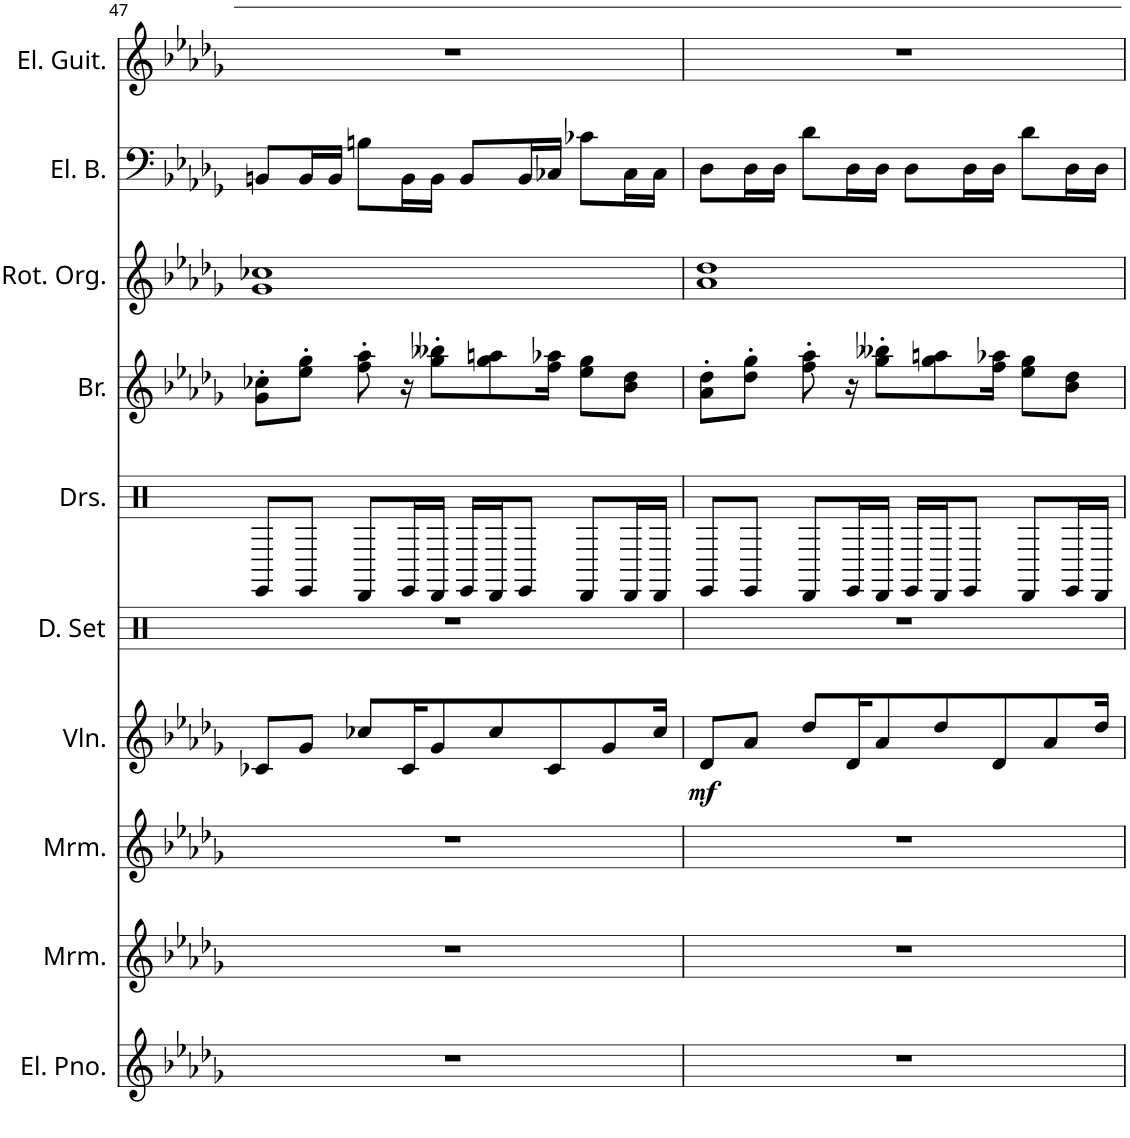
**kern	**kern	**kern	**kern	**dynam	**kern	**kern	**kern	**kern	**kern	**kern
*part10	*part9	*part8	*part7	*part7	*part6	*part5	*part4	*part3	*part2	*part1
*staff10	*staff9	*staff8	*staff7	*staff7	*staff6	*staff5	*staff4	*staff3	*staff2	*staff1
*I"エレクトリックピアノ	*I"マリンバ	*I"マリンバ	*I"ヴァイオリン	*	*I"ドラムセット	*I"ドラムセット	*I"金管楽器	*I"ロータリーオルガン	*I"エレキベース	*I"エレキギター
!!LO:PB:g=z
*clefG2	*clefG2	*clefG2	*clefG2	*	*clefX	*clefX	*clefG2	*clefG2	*clefF4	*clefG2
*k[b-e-a-d-g-]	*k[b-e-a-d-g-]	*k[b-e-a-d-g-]	*k[b-e-a-d-g-]	*	*k[]	*k[]	*k[b-e-a-d-g-]	*k[b-e-a-d-g-]	*k[b-e-a-d-g-]	*k[b-e-a-d-g-]
*M4/4	*M4/4	*M4/4	*M4/4	*	*M4/4	*M4/4	*M4/4	*M4/4	*M4/4	*M4/4
=47	=47	=47	=47	=47	=47	=47	=47	=47	=47	=47
1r	1r	1r	8c-X/L	.	1r	8EE/L	8g-\' 8cc-X\'L	1g- 1cc-X	8BBn/L	1r
.	.	.	8g-/J	.	.	8EE/J	8ee-\' 8gg-\'J	.	16BB/L	.
.	.	.	.	.	.	.	.	.	16BB/JJ	.
.	.	.	8cc-X/L	.	.	8DD/L	8ff\' 8aa-\'	.	8Bn\L	.
.	.	.	16c-/K	.	.	16EE/L	16r	.	16BB\L	.
.	.	.	8g-/	.	.	16DD/JJ	8gg-\' 8bb--X\'L	.	16BB\JJ	.
.	.	.	.	.	.	16EE/LL	.	.	8BB/L	.
.	.	.	8cc-/	.	.	16DD/J	8gg-\ 8aan\	.	.	.
.	.	.	.	.	.	8EE/J	.	.	16BB/L	.
.	.	.	8c-/	.	.	.	16ff\ 16aa-X\Jk	.	16C-X/JJ	.
.	.	.	.	.	.	8DD/L	8ee-\ 8gg-\L	.	8c-X\L	.
.	.	.	8g-/	.	.	.	.	.	.	.
.	.	.	.	.	.	16DD/L	8b-\ 8dd-\J	.	16C-\L	.
.	.	.	16cc-/Jk	.	.	16DD/JJ	.	.	16C-\JJ	.
=48	=48	=48	=48	=48	=48	=48	=48	=48	=48	=48
!	!	!	!	!LO:DY:b	!	!	!	!	!	!
1r	1r	1r	8d-/L	mf	1r	8EE/L	8a-\' 8dd-\'L	1a- 1dd-	8D-\L	1r
.	.	.	8a-/J	.	.	8EE/J	8dd-\' 8gg-\'J	.	16D-\L	.
.	.	.	.	.	.	.	.	.	16D-\JJ	.
.	.	.	8dd-/L	.	.	8DD/L	8ff\' 8aa-\'	.	8d-\L	.
.	.	.	16d-/K	.	.	16EE/L	16r	.	16D-\L	.
.	.	.	8a-/	.	.	16DD/JJ	8gg-\' 8bb--X\'L	.	16D-\JJ	.
.	.	.	.	.	.	16EE/LL	.	.	8D-\L	.
.	.	.	8dd-/	.	.	16DD/J	8gg-\ 8aan\	.	.	.
.	.	.	.	.	.	8EE/J	.	.	16D-\L	.
.	.	.	8d-/	.	.	.	16ff\ 16aa-X\Jk	.	16D-\JJ	.
.	.	.	.	.	.	8DD/L	8ee-\ 8gg-\L	.	8d-\L	.
.	.	.	8a-/	.	.	.	.	.	.	.
.	.	.	.	.	.	16EE/L	8b-\ 8dd-\J	.	16D-\L	.
.	.	.	16dd-/Jk	.	.	16DD/JJ	.	.	16D-\JJ	.
=	=	=	=	=	=	=	=	=	=	=
*-	*-	*-	*-	*-	*-	*-	*-	*-	*-	*-
